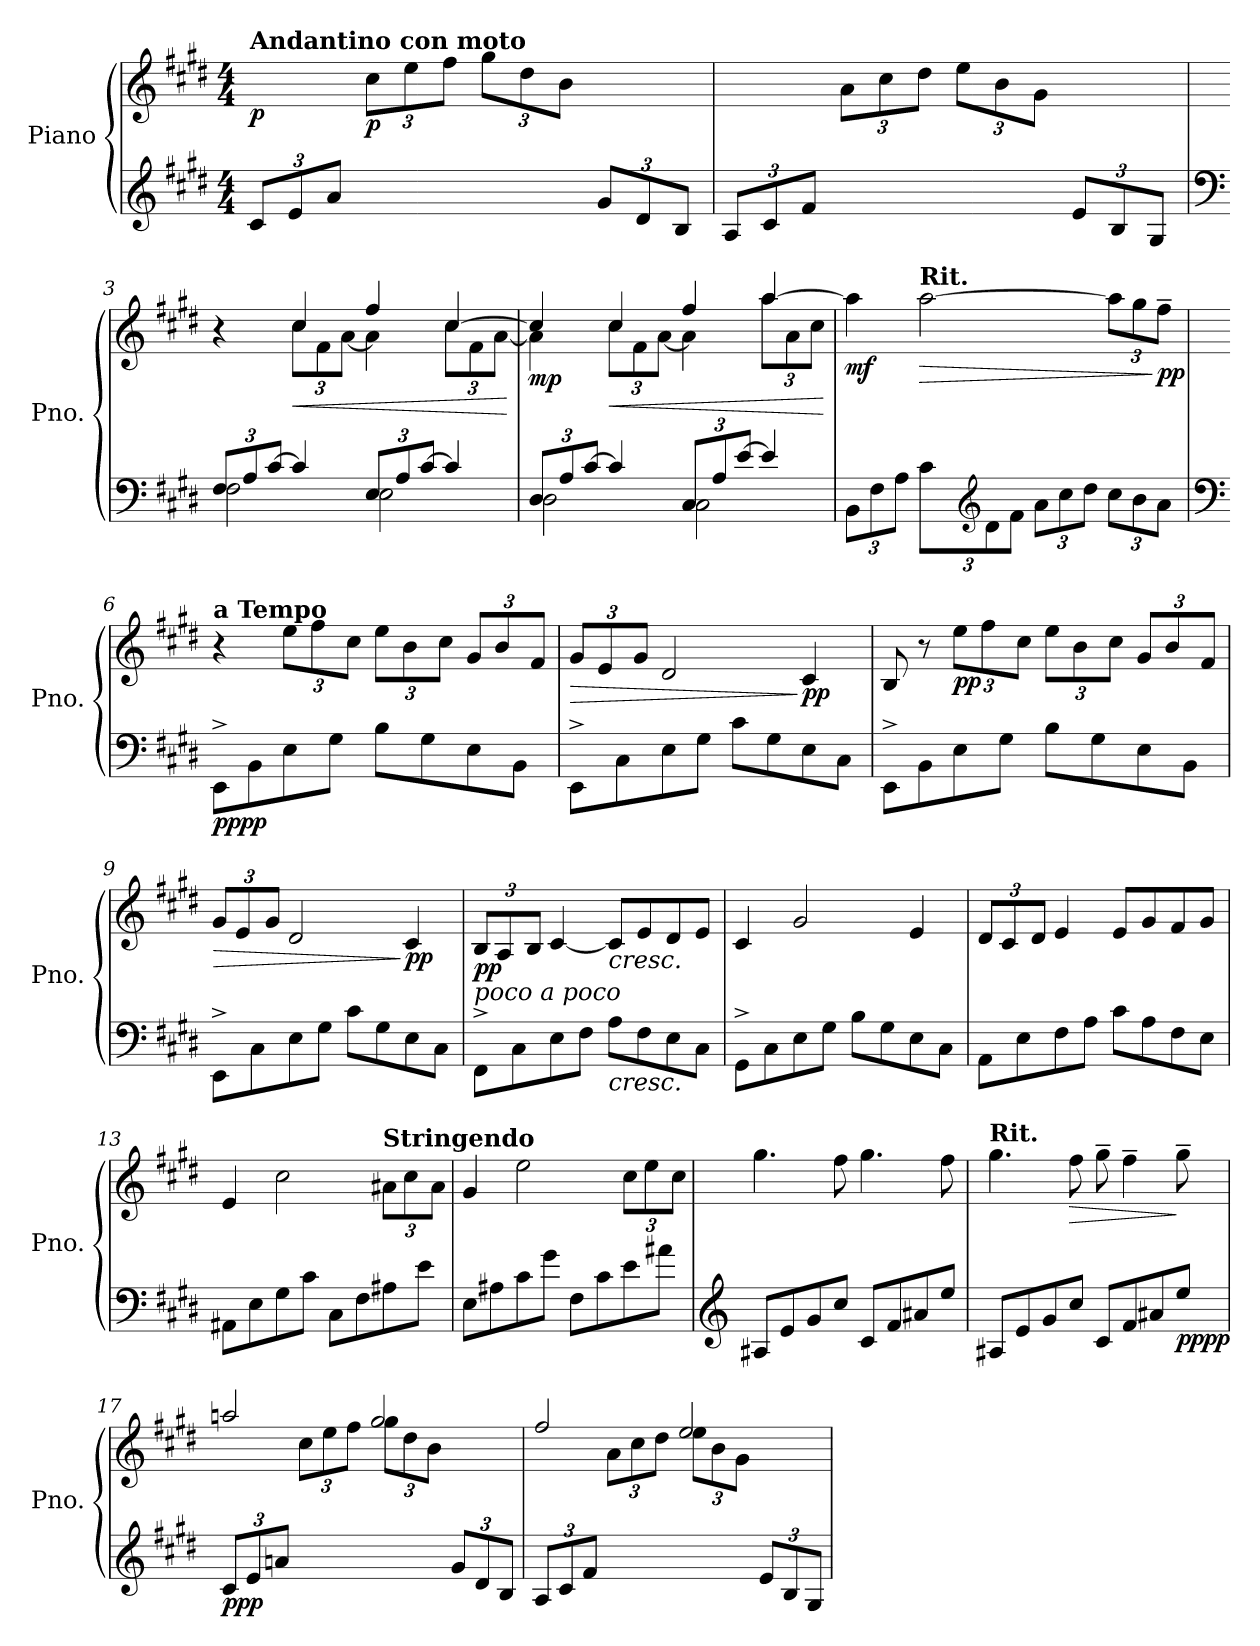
**kern	**kern	**dynam
*part1	*part1	*part1
*staff2	*staff1	*staff1/2
*I"Piano	*	*
*I'Pno.	*	*
*clefG2	*clefG2	*
*k[f#c#g#d#]	*k[f#c#g#d#]	*
*M4/4	*M4/4	*
*Xbrackettup	*	*
=1	=1	=1
!	!LO:TX:a:B:t=Andantino con moto	!
!	!	!LO:DY:b
12c#/L	4ryy	p
12e/	.	.
12a/J	.	.
*	*Xbrackettup	*
!	!	!LO:DY:b
4ryy	12cc#\L	p
*	*MM130	*
.	12ee\	.
.	12ff#\J	.
4ryy	12gg#\L	.
.	12dd#\	.
.	12b\J	.
12g#/L	4ryy	.
12d#/	.	.
12B/J	.	.
=2	=2	=2
12A/L	4ryy	.
12c#/	.	.
12f#/J	.	.
4ryy	12a\L	.
.	12cc#\	.
.	12dd#\J	.
4ryy	12ee\L	.
.	12b\	.
.	12g#\J	.
*	*MM104	*
12e/L	4ryy	.
12B/	.	.
12G#/J	.	.
=3	=3	=3
*clefF4	*	*
*	*MM130	*
*^	*^	*
12F#/L	2F#\	4r	4ryy	.
12A/	.	.	.	.
[12c#/J	.	.	.	.
!	!	!	!	!LO:HP:b
4c#/]	.	4cc#/	12cc#\L	<
.	.	.	12f#\	.
.	.	.	[12a\J	.
12E/L	2E\	4ff#/	4a\]	.
12A/	.	.	.	.
[12c#/J	.	.	.	.
4c#/]	.	[4cc#/	12cc#\L	.
.	.	.	12f#\	.
.	.	.	[12a\J	.
*v	*v	*	*	*
*	*v	*v	*
.	.	[
!!LO:LB:g=z
=4	=4	=4
*^	*^	*
!	!	!	!	!LO:DY:b
12D#/L	2D#\	4cc#/]	4a\]	mp
12A/	.	.	.	.
[12c#/J	.	.	.	.
!	!	!	!	!LO:HP:b
4c#/]	.	4cc#/	12cc#\L	<
.	.	.	12f#\	.
.	.	.	[12a\J	.
12C#/L	2C#\	4ff#/	4a\]	.
12A/	.	.	.	.
[12e/J	.	.	.	.
4e/]	.	[4aa/	12aa\L	.
.	.	.	12a\	.
.	.	.	12cc#\J	.
*v	*v	*	*	*
*	*v	*v	*
.	.	[
=5	=5	=5
!	!	!LO:DY:b
12BB\L	4aa\]	mf
12F#\	.	.
12A\J	.	.
!	!LO:TX:a:B:t=Rit.	!
!	!	!LO:HP:b
12c#\L	[2aa\	>
*clefG2	*	*
12d#\	.	.
12f#\J	.	.
*	*MM92	*
12a\L	.	.
12cc#\	.	.
12dd#\J	.	.
*	*MM36	*
12cc#\L	12aa\L]	.
12b\	12gg#\	.
!	!	!LO:DY:n=1:b
12a\J	12ff#~\J	] pp
=6	=6	=6
*clefF4	*	*
!	!LO:TX:a:B:t=a Tempo	!
!	!	!LO:DY:b=2
!	!	!LO:DY:n=1:b
8EE^\L	4r	pp pp
8BB\	.	.
8E\	12ee\L	.
.	12ff#\	.
8G#\J	.	.
.	12cc#\J	.
8B\L	12ee\L	.
.	12b\	.
8G#\	.	.
.	12cc#\J	.
8E\	12g#/L	.
.	12b/	.
8BB\J	.	.
.	12f#/J	.
!!LO:LB:g=z
=7	=7	=7
!	!	!LO:HP:b
8EE^\L	12g#/L	>
.	12e/	.
8C#\	.	.
.	12g#/J	.
8E\	2d#/	.
8G#\J	.	.
8c#\L	.	.
8G#\	.	.
!	!	!LO:DY:n=1:b
8E\	4c#/	] pp
8C#\J	.	.
!!LO:LB:g=z
=8	=8	=8
8EE^\L	8B/	.
8BB\	8r	.
!	!	!LO:DY:b
8E\	12ee\L	pp
.	12ff#\	.
8G#\J	.	.
.	12cc#\J	.
8B\L	12ee\L	.
.	12b\	.
8G#\	.	.
.	12cc#\J	.
8E\	12g#/L	.
.	12b/	.
8BB\J	.	.
.	12f#/J	.
=9	=9	=9
!	!	!LO:HP:b
8EE^\L	12g#/L	>
.	12e/	.
8C#\	.	.
.	12g#/J	.
8E\	2d#/	.
8G#\J	.	.
8c#\L	.	.
8G#\	.	.
!	!	!LO:DY:n=1:b
8E\	4c#/	] pp
8C#\J	.	.
=10	=10	=10
!LO:TX:a:i:t=poco a poco	!	!
!	!	!LO:DY:b
8FF#^\L	12B/L	pp
.	12A/	.
8C#\	.	.
.	12B/J	.
8E\	[4c#/	.
8F#\J	.	.
!	!LO:TX:b:i:t=cresc.	!
!LO:TX:b:i:t=cresc.	!	!
8A\L	8c#/L]	.
8F#\	8e/	.
8E\	8d#/	.
8C#\J	8e/J	.
=11	=11	=11
8GG#^\L	4c#/	.
8C#\	.	.
8E\	2g#/	.
8G#\J	.	.
8B\L	.	.
8G#\	.	.
8E\	4e/	.
8C#\J	.	.
!!LO:PB:g=z
=12	=12	=12
8AA\L	12d#/L	.
.	12c#/	.
8E\	.	.
.	12d#/J	.
8F#\	4e/	.
8A\J	.	.
8c#\L	8e/L	.
8A\	8g#/	.
8F#\	8f#/	.
8E\J	8g#/J	.
=13	=13	=13
8AA#X\L	4e/	.
8E\	.	.
8G#\	2cc#\	.
8c#\J	.	.
8C#\L	.	.
8F#\	.	.
!	!LO:TX:a:B:t=Stringendo	!
8A#X\	12a#X\L	.
.	12cc#\	.
8e\J	.	.
.	12a#\J	.
=14	=14	=14
8E\L	4g#/	.
8A#X\	.	.
8c#\	2ee\	.
8g#\J	.	.
*	*MM150	*
8F#\L	.	.
8c#\	.	.
8e\	12cc#\L	.
.	12ee\	.
8a#X\J	.	.
.	12cc#\J	.
=15	=15	=15
*clefG2	*	*
*	*MM160	*
8A#X/L	4.gg#\	.
8e/	.	.
8g#/	.	.
8cc#/J	8ff#\	.
*	*MM150	*
8c#/L	4.gg#\	.
8f#/	.	.
8a#X/	.	.
8ee/J	8ff#\	.
=16	=16	=16
!	!LO:TX:a:B:t=Rit.	!
!	!	!LO:DY:b=2
!	!	!LO:DY:n=1:b
8A#X/L	4.gg#\	mp mf
8e/	.	.
8g#/	.	.
!	!	!LO:HP:b
8cc#/J	8ff#\	>
*	*MM80	*
8c#/L	8gg#~\	.
8f#/	4ff#~\	.
8a#X/	.	.
!	!	!LO:DY:n=2:b=2
!	!	!LO:DY:n=3:b
8ee/J	8gg#~\	] pp pp
!!LO:LB:g=z
=17	=17	=17
*	*MM130	*
*^	*^	*
!	!	!	!	!LO:DY:b=2
!	!	!	!	!LO:DY:n=1:b
12c#/L	2.ryy	2aan/	4ryy	pp p
12e/	.	.	.	.
12an/J	.	.	.	.
4ryy	.	.	12cc#\L	.
.	.	.	12ee\	.
.	.	.	12ff#\J	.
4ryy	.	2gg#/	12gg#\L	.
.	.	.	12dd#\	.
.	.	.	12b\J	.
12g#/L	4rgyy	.	4ryy	.
12d#/	.	.	.	.
12B/J	.	.	.	.
=18	=18	=18	=18	=18
12A/L	2.ryy	2ff#/	4ryy	.
12c#/	.	.	.	.
12f#/J	.	.	.	.
4ryy	.	.	12a\L	.
.	.	.	12cc#\	.
.	.	.	12dd#\J	.
4ryy	.	2ee/	12ee\L	.
.	.	.	12b\	.
.	.	.	12g#\J	.
12e/L	4reyy	.	4ryy	.
12B/	.	.	.	.
12G#/J	.	.	.	.
*v	*v	*	*	*
*	*v	*v	*
=	=	=
*-	*-	*-
